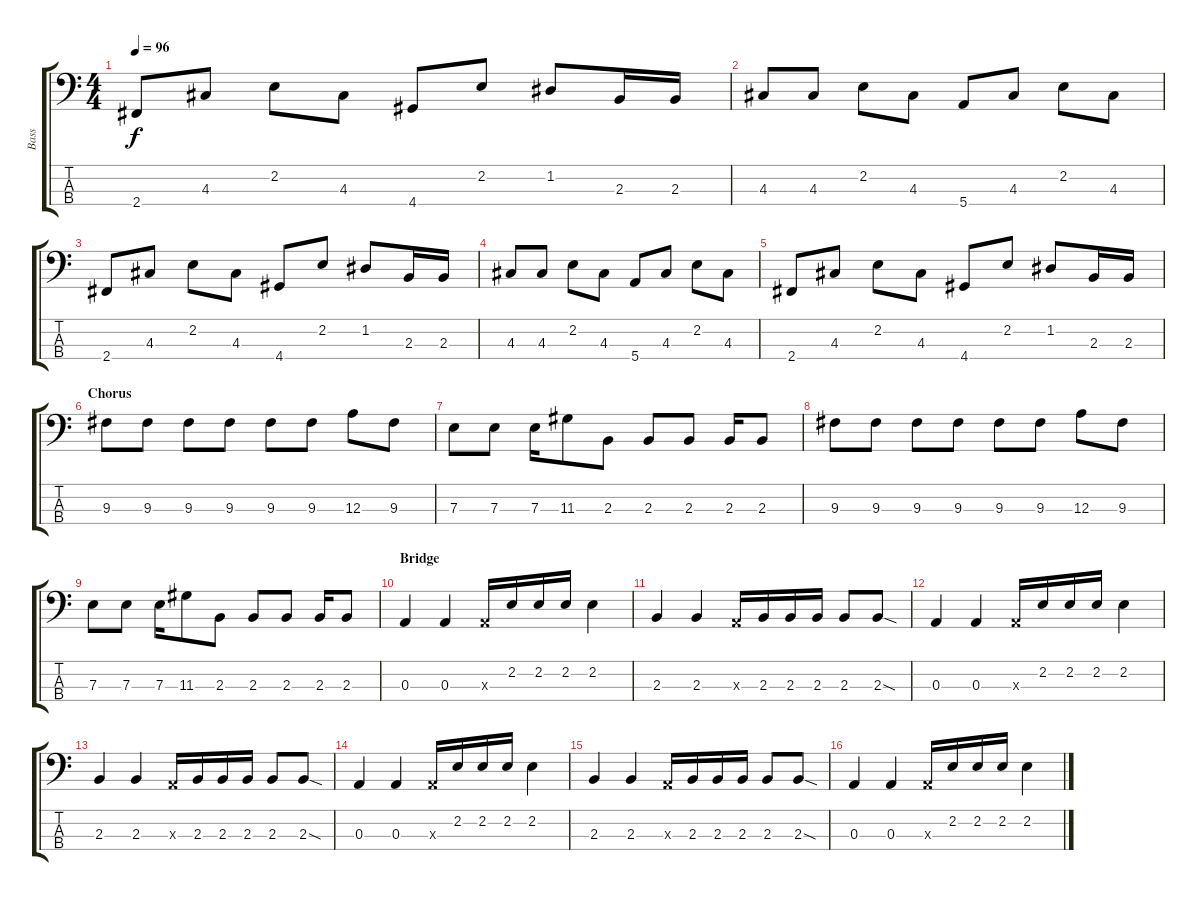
\track ("Bass" "Bass") {instrument electricbasspick}
\staff {score tabs}
\tuning (G2 D2 A1 E1) {hide}
\ts (4 4)
\tempo 96
\clef f4
\ks c
2.4.8{dy f} 4.3.8 2.2.8 4.3.8 4.4.8 2.2.8 1.2.8 2.3.16 2.3.16 |
4.3.8 4.3.8 2.2.8 4.3.8 5.4.8 4.3.8 2.2.8 4.3.8 |
2.4.8 4.3.8 2.2.8 4.3.8 4.4.8 2.2.8 1.2.8 2.3.16 2.3.16 |
4.3.8 4.3.8 2.2.8 4.3.8 5.4.8 4.3.8 2.2.8 4.3.8 |
2.4.8 4.3.8 2.2.8 4.3.8 4.4.8 2.2.8 1.2.8 2.3.16 2.3.16 |
\section ("" "Chorus")
9.3.8 9.3.8 9.3.8 9.3.8 9.3.8 9.3.8 12.3.8 9.3.8 |
7.3.8 7.3.8 7.3.16 11.3.8 2.3.8 2.3.8 2.3.8 2.3.16 2.3.8 |
9.3.8 9.3.8 9.3.8 9.3.8 9.3.8 9.3.8 12.3.8 9.3.8 |
7.3.8 7.3.8 7.3.16 11.3.8 2.3.8 2.3.8 2.3.8 2.3.16 2.3.8 |
\section ("" "Bridge")
0.3.4 0.3.4 0.3{x}.16 2.2.16 2.2.16 2.2.16 2.2.4 |
2.3.4 2.3.4 0.3{x}.16 2.3.16 2.3.16 2.3.16 2.3.8 2.3{sod}.8 |
0.3.4 0.3.4 0.3{x}.16 2.2.16 2.2.16 2.2.16 2.2.4 |
2.3.4 2.3.4 0.3{x}.16 2.3.16 2.3.16 2.3.16 2.3.8 2.3{sod}.8 |
0.3.4 0.3.4 0.3{x}.16 2.2.16 2.2.16 2.2.16 2.2.4 |
2.3.4 2.3.4 0.3{x}.16 2.3.16 2.3.16 2.3.16 2.3.8 2.3{sod}.8 |
0.3.4 0.3.4 0.3{x}.16 2.2.16 2.2.16 2.2.16 2.2.4
